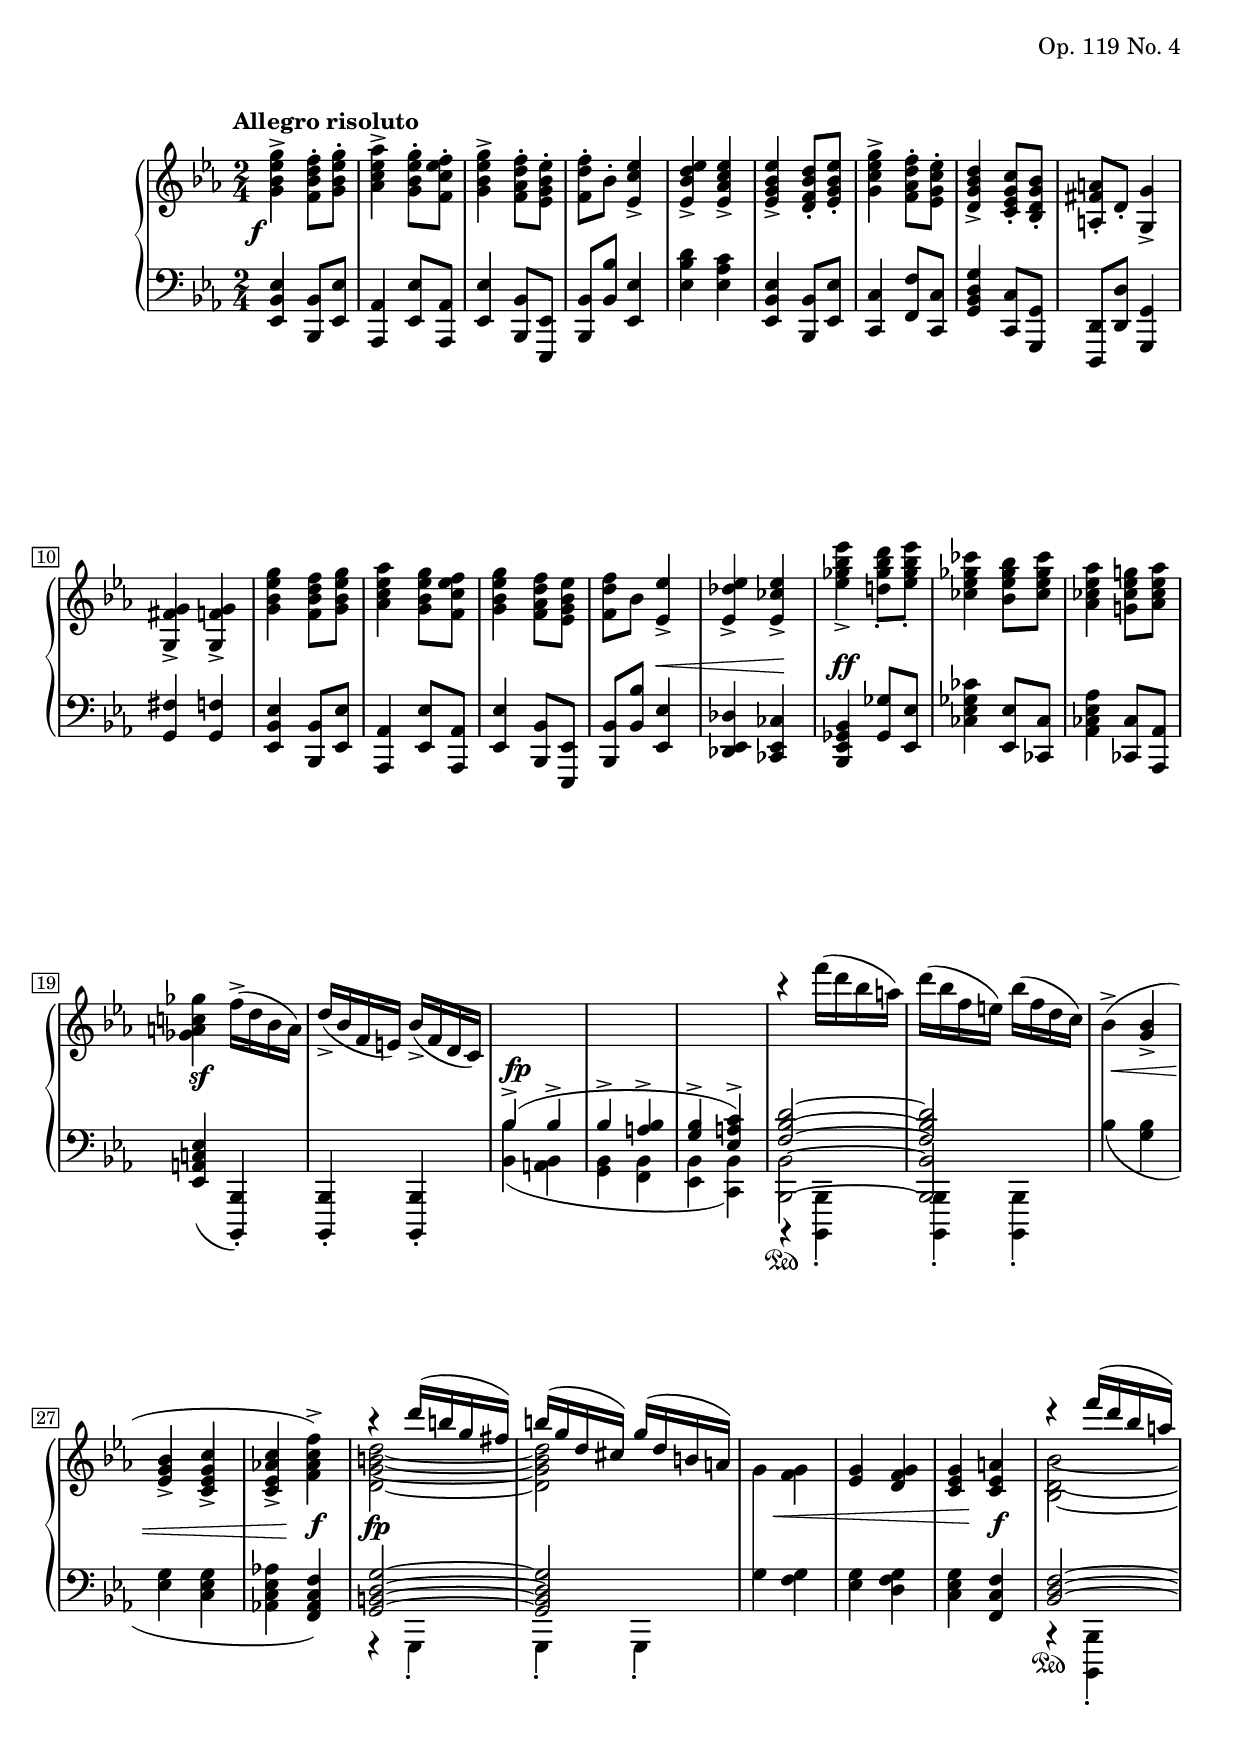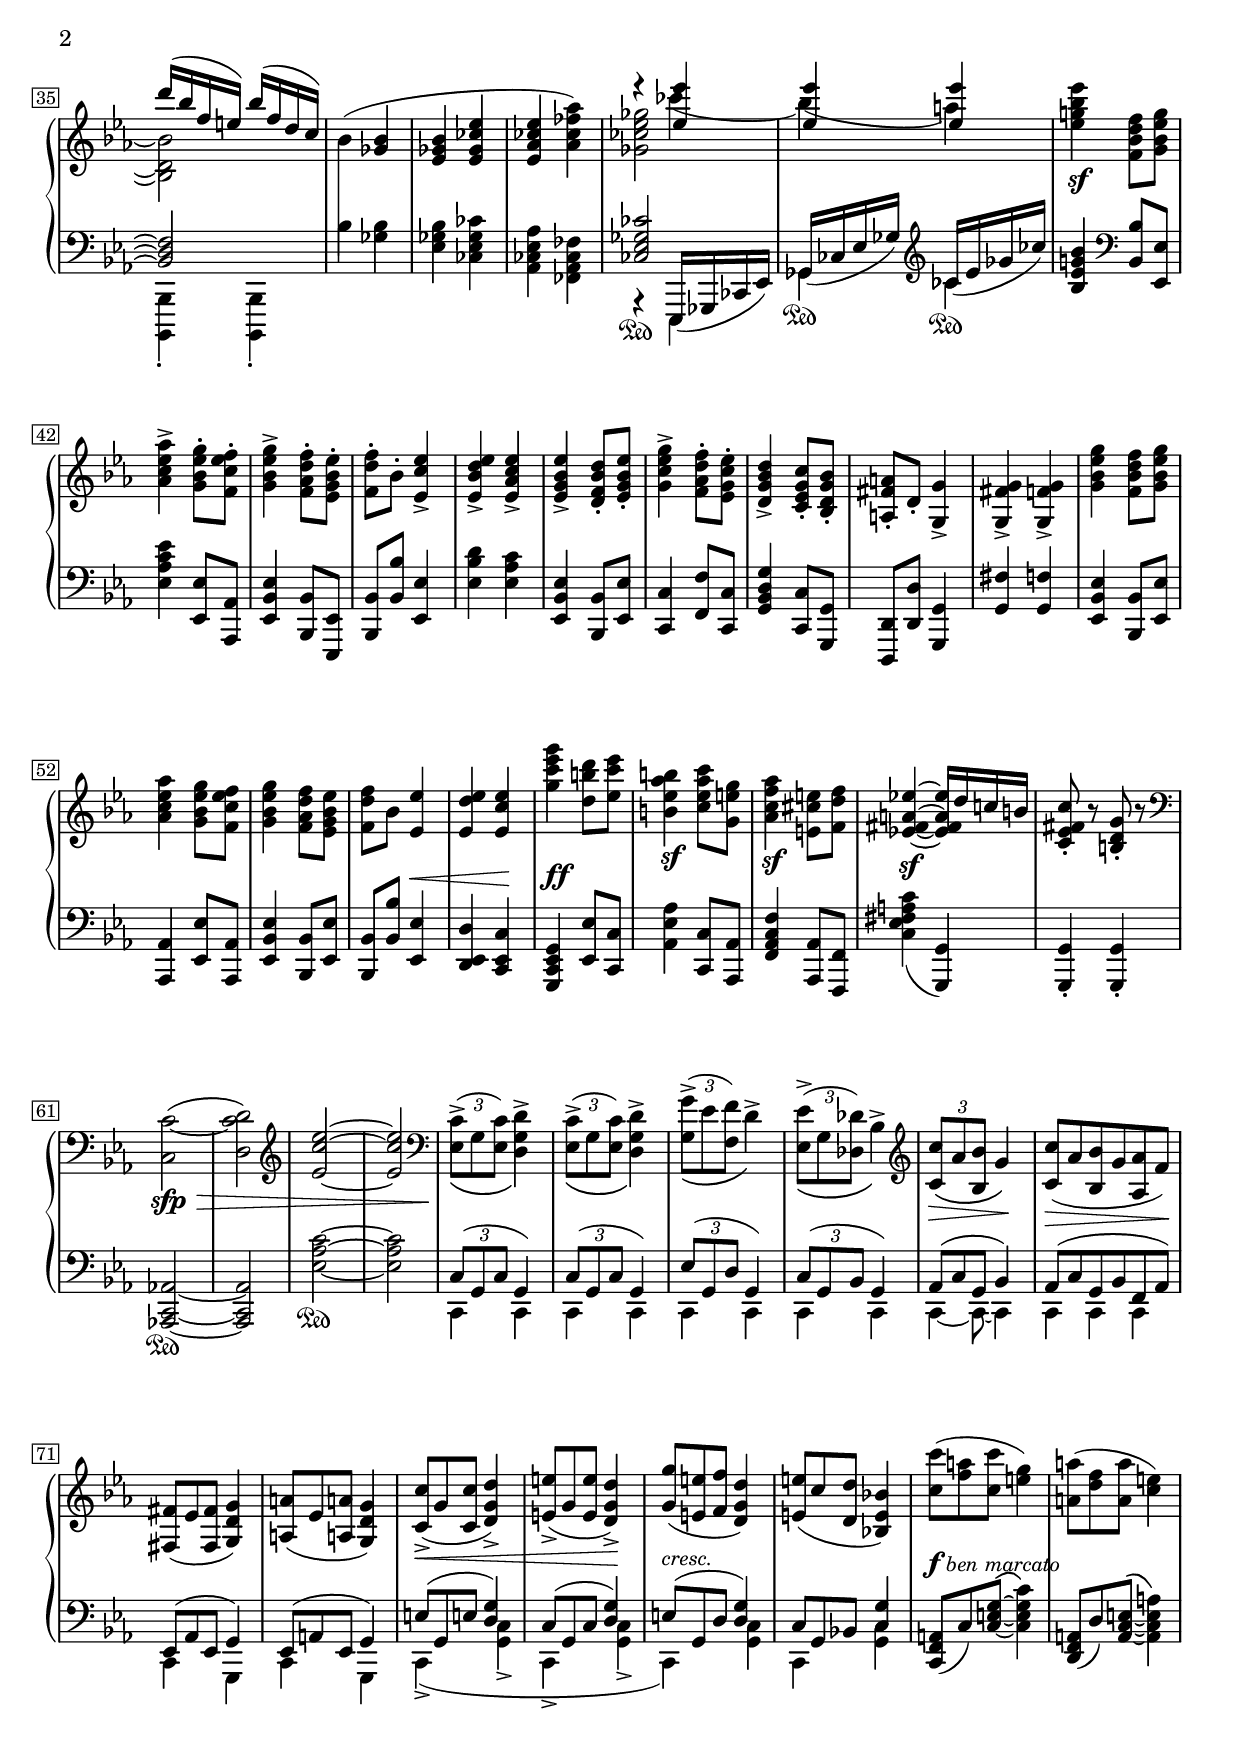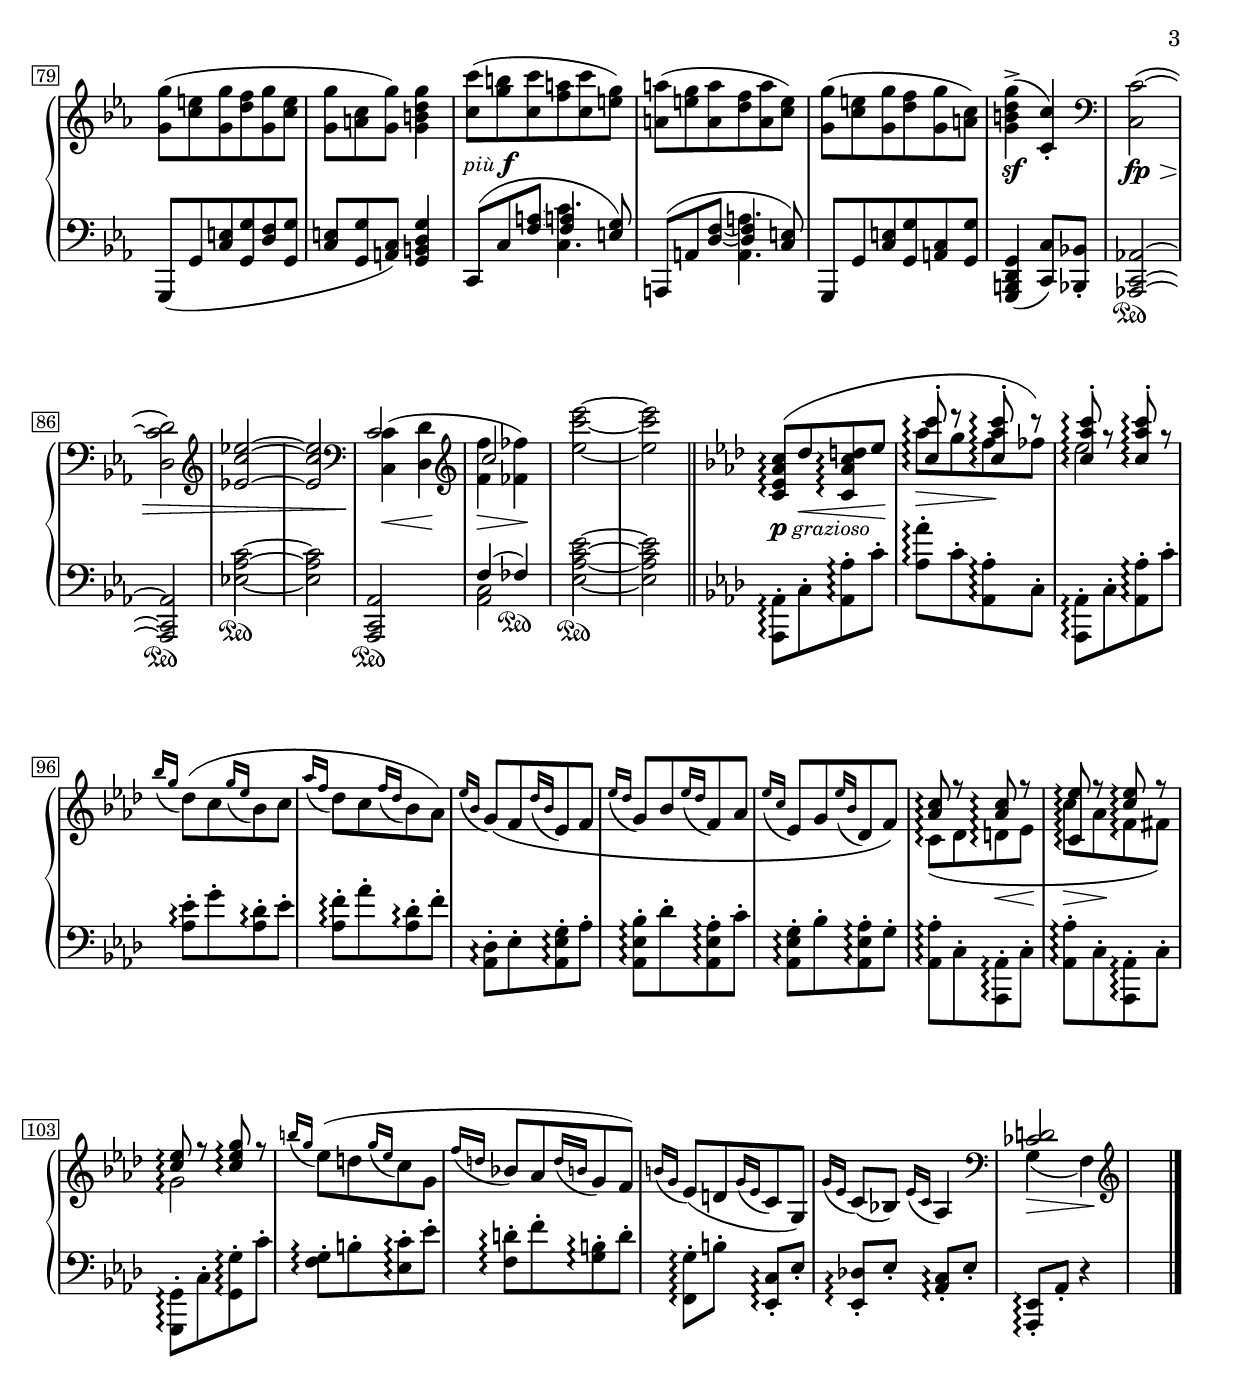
Global = {
  \key ees \major
  \time 2/4
  \include "../global.ly"
}

bottom = { \change Staff = "lower"\stemUp }
top = { \change Staff = "upper"\stemDown }
Ped = \markup { \hspace #-1.5 \musicglyph #"pedal.Ped" }

Sopran = \context Voice = "one" \relative c'' {
  \voiceOne
  \override MultiMeasureRest.staff-position = #0
  \override Rest.staff-position = #0
  \slurNeutral\stemNeutral
  %1
  \tempo \markup { \bold Allegro risoluto }
  | <g bes ees g>4^> <f bes d f>8^.[ <g bes ees g>^.]
  | <aes c ees aes>4^> <g bes ees g>8^.[ <f c' ees f>^.]
  | <g bes ees g>4^> <f aes d f>8^.[ <ees g bes ees>^.]
  | <f d' f>8^.[ bes^.] <ees, c' ees>4_>
  %5
  | <ees bes' d ees>_> <ees aes c ees>_>
  | <ees g bes ees>4_> <d f bes d>8_.[ <ees g bes ees>_.]
  | <g c ees g>4^> <f aes d f>8^.[ <ees g c ees>^.]
  | <d g bes d>4_> <c ees g c>8_.[ <bes d g bes>_.]
  | <a! fis' a!>8_.[ d_.] <g, g'>4_>
  %10
  | <g fis' g>4_> <g f'! g>4_>
  | <g' bes ees g>4 <f bes d f>8[ <g bes ees g>]
  | <aes c ees aes>4 <g bes ees g>8[ <f c' ees f>]
  | <g bes ees g>4 <f aes d f>8[ <ees g bes ees>]
  | <f d' f>8[ bes]
    \once\override Hairpin.self-alignment-Y = #6
    <ees, ees'>4_>\<
  %15
  | <ees des' ees>4_> <ees ces' ees>_>\!
  | \once\override Staff.TextScript.extra-offset = #'(-0.5 . -2)
    <ees' ges bes ees>4_>_\markup { \dynamic ff }
    <d ges bes d>8_.[ <ees ges bes ees>_.]
  | <ces ees ges ces>4 <bes ees ges bes>8[ <ces ees ges ces>]
  | <aes ces ees aes>4 <g! ces ees g!>8[ <aes ces ees aes>]
  | <ges a! c! ges'>4\sf f'16^>[( d bes a])
  %20
  | d_>[( bes f e!]) bes'_>[( f d c])
  | s2
  | s2
  | s2
  | bes''4\rest f'16[( d bes a!])
  %25
  | d[( bes f e!]) bes'[( f d c])
  | \once\override Stem.cross-staff = ##t
    \once\override Stem.length = #22
    \once\override Stem.flag-style = #'no-flag
    bes4^>(<g bes>_>
  | <ees g bes>_> <c ees g c>_>
  | <c ees aes! c>_>
    \once\override Staff.TextScript.extra-offset = #'(0.2 . -2.7)
    <f aes c f>^>)_\markup { \dynamic f }
  | \stemUp\slurUp bes'4\rest d16[( b! g fis])
  %30
  | b![( g d cis]) g'[( d b! a!])
  | \once\override Stem.cross-staff = ##t
    \once\override Stem.length = #22
    \once\override Stem.flag-style = #'no-flag
    \stemDown g4 <f g>
  | \stemNeutral <ees g> <d f g>
  | <c ees g>
    \once\override Staff.TextScript.extra-offset = #'(0.2 . -1)
    <c ees a!>_\markup { \dynamic f }
  | \stemUp\slurUp d''4\rest f16[( d bes a!])
  %35
  | d[( bes f e!]) bes'[( f d c])
  | \stemDown
    \once\override Stem.cross-staff = ##t
    \once\override Stem.length = #22
    \once\override Stem.flag-style = #'no-flag
    bes4( \stemNeutral <ges bes>
  | <ees ges bes> <ees ges ces ees>
  | <ees aes ces ees> <aes ces fes aes>)
  | e''4\rest \stemUp <ees, ees'>4
  %40
  | <ees ees'>4 <ees ees'>
  | \stemDown <ees g! bes ees>_\sf <f, bes d f>8[ <g bes ees g>]
  | \stemNeutral <aes c ees aes>4^> <g bes ees g>8^.[ <f c' ees f>^.]
  | <g bes ees g>4^> <f aes d f>8^.[ <ees g bes ees>^.]
  | <f d' f>8^.[ bes^.] <ees, c' ees>4_>
  %45
  | <ees bes' d ees>_> <ees aes c ees>_>
  | <ees g bes ees>4_> <d f bes d>8_.[ <ees g bes ees>_.]
  | <g c ees g>4^> <f aes d f>8^.[ <ees g c ees>^.]
  | <d g bes d>4_> <c ees g c>8_.[ <bes d g bes>_.]
  | <a! fis' a!>8_.[ d_.] <g, g'>4_>
  %50
  | <g fis' g>4_> <g f'! g>4_>
  | <g' bes ees g>4 <f bes d f>8[ <g bes ees g>]
  | <aes c ees aes>4 <g bes ees g>8[ <f c' ees f>]
  | <g bes ees g>4 <f aes d f>8[ <ees g bes ees>]
  | <f d' f>8[ bes]
    \once\override Hairpin.self-alignment-Y = #6
    <ees, ees'>4\<
  %55
  | <ees d' ees> <ees c' ees>\!
  | \once\override Staff.TextScript.extra-offset = #'(-0.2 . -2.5)
    <g' c ees g>_\markup { \dynamic ff }
    <d b'! d>8[ <ees c' ees>]
  | <b! ees aes b!>4\sf <c ees aes c>8[ <g e'! g>]
  | <aes c f aes>4\sf <e! cis' e!>8[ <f d' f>]
  | <ees_~ fis_~ a!~ ees'~>4\sf q16[ d' c b!]
  %60
  | <c, ees fis c'>8_. r <b! d g>_. r
    \clef bass
  | <c, c'_~>2\sfp(\>
  | <d c' d>)
  | \clef treble
    <ees'_~ c'~ ees~>
  | q
    \clef bass
  %65
  | \slurNeutral\phrasingSlurDown
    \tuplet 3/2 { <ees, c'>8^>\!\(( g <ees c'>) } <d g d'>4^>\)
  | \tuplet 3/2 { <ees c'>8^>\(( g <ees c'>) } <d g d'>4^>\)
  | \tuplet 3/2 { <g g'>8^>\(( ees' <f, f'>) } d'4^>\)
  | \tuplet 3/2 { <ees, ees'>8^>\(( g <des des'>) } bes'4^>\)
    \clef treble
  | \tuplet 3/2 { <c c'>8\>\( aes' <bes, bes'> } g'4\)\!
  %70
  | \omit TupletBracket \omit TupletNumber
    \tuplet 6/4 { <c, c'>8[(\> aes' <bes, bes'> g' <aes, aes'> f'])\! }
  | \tuplet 3/2 { <fis, fis'>( ees' <fis, fis'> } <g d' g>4)
  | \tuplet 3/2 { <a! a'!>8( ees' <a,! a'!> } <g d' g>4)
  | \tuplet 3/2 { <c c'>8_>(\< g' <c, c'> } <d g d'>4_>)
  | \tuplet 3/2 { <e! e'!>8_>( g <e e'> } <d g d'>4_>)\!
  %75
  | \stemUp
    \tuplet 3/2 { <g g'>8[( <e! e'!> <f f'>] } <d g d'>4)
  | \tuplet 3/2 { <e! e'!>8[( c' <d, d'>] } <bes! e bes'!>4)
  | \stemNeutral
    \tuplet 3/2 {
      \once\override Staff.TextScript.extra-offset = #'(-0.2 . -2.5)
      <c' c'>8[(_\markup {
      \dynamic f \italic\small "ben marcato"
    } <f a!> <c c'>] } <e! g>4)
  | \tuplet 3/2 { <a,! a'!>8[( <d f> <a a'>] } <c e!>4)
  | \tuplet 6/4 { <g g'>8[( <c e!> <g g'> <d' f> <g, g'> <c e>] }
  %80
  | \tuplet 3/2 { <g g'>[ <a! c> <g g'>]) } <g b! d g>4
  | \tuplet 6/4 {
      \once\override Staff.TextScript.extra-offset = #'(-0.2 . -0.5)
      <c c'>8[(_\markup {
      \italic\small "più" \dynamic f
    }
    <g' b!> <c, c'> <f a!> <c c'> <e! g>]) }
  | \tuplet 6/4 { <a,! a'!>8[( <e'! g> <a, a'> <d f> <a a'> <c e>]) }
  | \tuplet 6/4 { <g g'>8[( <c e!> <g g'> <d' f> <g, g'> <a! c>]) }
  | <g b! d g>4^>(\sf <c, c'>_.)
    \clef bass
  %85
  | <c, c'~>2\fp(\>
  | <d c' d>)
    \clef treble
  | <ees'!~ c'~ ees!~>
  | q
    \clef bass
  | \stemUp c\!
    \clef treble
  %90
  | c'
  | \stemDown <ees_~ c'_~ ees~>
  | q
    \key aes \major
    %\break
  | \stemUp
    \once\shape #'((0 . 0) (0 . 1) (0 . 1.5) (0 . -2)) Slur
    <c, ees aes c>8[^(_\markup {
      \dynamic p \italic\small "grazioso"
    }
    \arpeggio des'\< <c, aes' c d!>\arpeggio ees']\!
  | \once\override NoteColumn.force-hshift = #0.5 <c c'>^. d'\rest
    \once\override NoteColumn.force-hshift = #0.5 <c, aes' c>^. c'\rest)
  %95
  | <c, aes' c>^. g'\rest
    \once\override Arpeggio.positions = #'(-0.2 . 4)
    <c, aes' c>^.\arpeggio g'\rest
  | \slurDown \acciaccatura { \stemUp bes16 g } \stemDown des8[^( c
    \acciaccatura { \stemUp g'16 ees } \stemDown bes8 c]
  | \acciaccatura { \stemUp aes'16 f } \stemDown des8[ c
    \acciaccatura { \stemUp f16 des } \stemDown bes8 aes])
  | \stemUp
    \acciaccatura { \stemUp ees'16 bes }
    \once\shape #'((0.3 . 0) (0 . -1) (0 . -1.5) (0 . 0)) PhrasingSlur
    g8[_\( f \acciaccatura { \stemUp des'16 bes } ees,8 f]
  | \acciaccatura { \stemUp ees'16 des } g,8[ bes \acciaccatura { \stemUp ees16 des } f,8 aes]
  %100
  | \acciaccatura { \stemUp ees'16 c } ees,8[ g \acciaccatura { \stemUp ees'16 bes } des,8 f]\)
  | <aes c>8 f'\rest <aes, c> f'\rest
  | \once\override Arpeggio.positions = #'(-3.8 . 1.8)
    <c, ees'>\arpeggio f'\rest
    \once\override Arpeggio.positions = #'(-2.8 . 1.8)
    <c ees>\arpeggio f\rest
  | <c ees> f\rest
    \once\override Arpeggio.positions = #'(-0.3 . 2.6)
    <c ees g>\arpeggio f\rest
  | \stemDown \acciaccatura { \stemUp b16 g } \stemDown ees8[^( d!
    \acciaccatura { \stemUp g16 ees } \stemDown c8 g]
  %105
  | \acciaccatura { \stemUp f'16 d! } bes!8[ aes \acciaccatura { \stemUp d16 b! } g8 f])
  | \acciaccatura { \stemUp b!16 g } ees8[( d! \acciaccatura { \stemUp g16 ees } c8 g])
  | \acciaccatura { \stemUp g'16 ees } c8( bes) \acciaccatura { \stemUp ees16 c } aes4
    \clef bass
  | <ces d!>2
  | s2
  %110

  \fine
}

Alto = \context Voice = "two" \relative c' {
  \voiceTwo
  \override MultiMeasureRest.staff-position = #0
  \override Rest.staff-position = #0
  %1
  | s2*23
  %24
  | \bottom <f, bes d>2^~ q
  | s2*3
  | \top <d' g b! d>2~\fp
  %30
  | q
  | s2*3
  | <bes d bes'>2~
  %35
  | q
  | s2*3
  | <ges' ces ees ges>2*1/2
    \once\shape #'((0 . 0) (0 . 0.4) (0 . 0.2) (0 . 0)) Slur
    ces'4(
  %40
  | \once\shape #'((0.2 . 0.4) (0 . 1.2) (0 . 0.4) (0 . 0)) Slur
    bes)( a!)
  | s2*48
  %89
  | \once\override Hairpin.Y-offset = #-3.5
    <c,,, c'>4\<^( <d d'>\!
  | <f' f'>\> <fes fes'>\!)
  | s2*3
  | \once\override Arpeggio.positions = #'(-0.5 . 4)
    aes'8\arpeggio[\> g
    \once\override Arpeggio.positions = #'(-0.2 . 4)
    f\arpeggio\! fes]
  %95
  | \once\override Arpeggio.positions = #'(-0.2 . 4)
    ees2\arpeggio
  | s2*5
  %101
  | \once\override Arpeggio.positions = #'(-3.5 . 1.5)
    c,8[\arpeggio( des
    \once\override Arpeggio.positions = #'(-3.5 . 1.5)
    d!\arpeggio\< ees]\!
  | c'[\> aes\! f fis])
  | \once\override Arpeggio.positions = #'(-2 . 1.5)
    g2\arpeggio
  | s2*4
  | g,4(\> f)\!
    \clef treble

}

Tenor = \context Voice = "three" \relative c {
  \voiceThree
  \override MultiMeasureRest.staff-position = #0
  \override Rest.staff-position = #0
  %1
  | s2*20
  %21
  | bes'4^>( bes^>
  | bes^> <a! bes>^>
  | <g bes>^> <ees a! c>^>)
  | \stemDown <bes, bes'>2~
  %25
  | \once\override Stem.length = #10
    \stemUp \once\override NoteColumn.force-hshift = #0
    <bes bes'>2
  | \stemDown
    bes''4_( <g bes>
  | \stemNeutral <ees g> <c ees g>
  | <aes! c ees aes!> <f aes c f>)
  | \stemUp <g b! d g>2~
  %30
  | q
  | \stemDown g'4 <f g>
  | <ees g> <d f g>
  | <c ees g> \stemUp <f, c' f>
  | <bes d f>2~
  %35
  | q
  | \stemDown bes'4 <ges bes>
  | <ees ges bes> <ces ees ges ces>
  | <aes ces ees aes> <fes aes ces fes>
  | \stemUp\slurDown <ces' ees ges ces>2*1/2 ees,,16[( ges ces ees])
  %40
  | ges16[( ces ees ges]) \clef treble ces16[( ees ges ces])
  | s2*24
  %65
  | \slurUp \tuplet 3/2 { c,,8( g c } g4)
  | \tuplet 3/2 { c8( g c } g4)
  | \tuplet 3/2 { ees'8( g, d' } g,4)
  | \tuplet 3/2 { c8( g bes } g4)
  | \omit TupletBracket \omit TupletNumber
    \tuplet 3/2 { aes8( c g } bes4)
  %70
  | \tuplet 6/4 { aes8([ c g bes f aes)] }
  | \tuplet 3/2 { ees8( aes ees } g4)
  | \tuplet 3/2 { ees8( a! ees } g4)
  | \tuplet 3/2 { e'!8( g, e'! } <g d>4)
  | \tuplet 3/2 { c,8( g c } <g' d>4)
  %75
  | \tuplet 3/2 { e!8(^\markup { \italic\small "cresc." } g, d' } <g d>4)
  | \tuplet 3/2 { c,8 g bes! } <c g'>4
  | s2*4
  %81
  | \tuplet 6/4 {
      c,8( c' <f a!>~
      \once\override NoteColumn.force-hshift = #0.1 <f a!>4
      <e! g>8)
    }
  | \tuplet 6/4 {
      a,,!8( a'! <d_~ f_~>
      \once\override NoteColumn.force-hshift = #0.1 <d f>4
      <c e!>8)
    }
  | s2*7
  % 90
  | f4( fes)_\Ped
}

Bass = \context Voice = "four" \relative c {
  \voiceFour
  \override MultiMeasureRest.staff-position = #0
  \override Rest.staff-position = #0
  \stemNeutral
  \omit TupletBracket
  %1
  | <ees, bes' ees>4 <bes bes'>8[ <ees ees'>]
  | <aes, aes'>4 <ees' ees'>8[ <aes, aes'>]
  | <ees' ees'>4 <bes bes'>8[ <ees, ees'>]
  | <bes' bes'>8[ <bes' bes'>] <ees, ees'>4
  %5
  | <ees' bes' d> <ees aes c>
  | <ees, bes' ees>4 <bes bes'>8[ <ees ees'>]
  | <c c'>4 <f f'>8[ <c c'>]
  | <g' bes d g>4 <c, c'>8[ <g g'>]
  | <d d'>8[ <d' d'>] <g, g'>4
  %10
  | <g' fis'>4 <g f'!>
  | <ees bes' ees>4 <bes bes'>8[ <ees ees'>]
  | <aes, aes'>4 <ees' ees'>8[ <aes, aes'>]
  | <ees' ees'>4 <bes bes'>8[ <ees, ees'>]
  | <bes' bes'>8[ <bes' bes'>] <ees, ees'>4
  %15
  | <des ees des'> <ces ees ces'>
  | <bes ees ges bes>4 <ges' ges'>8[ <ees ees'>]
  | <ces' ees ges ces>4 <ees, ees'>8[ <ces ces'>]
  | <aes' ces ees aes>4 <ces, ces'>8[ <aes aes'>]
  | <ees' a! c! ees>4( <bes, bes'>_.)
  %20
  | <bes bes'>_. <bes bes'>_.
  | <bes'' bes'>(^\markup { \hspace #0.1 \dynamic fp } \stemDown <a! bes>
  | <g bes> <f bes>
  | <ees bes'> <c bes'>)
  | \tweak X-offset #0.2 bes,\rest_\Ped
    <bes bes'>_.
  %25
  | \once\override NoteColumn.force-hshift = #1 <bes bes'>_.
    <bes bes'>_.
  | s2*3
  | g'4\rest g_.
  %30
  | g_. g_.
  | s2
  | s2
  | s2
  | bes4\rest_\Ped <bes, bes'>_.
  %35
  | q_. q_.
  | s2
  | s2
  | s2
  | a'4\rest_\Ped ees
  %40
  | ges'_\Ped ces'_\Ped
  | \stemUp <bes ees g! bes> \clef bass <bes, bes'>8[ <ees, ees'>]
  | \stemNeutral <ees' aes c ees>4 <ees, ees'>8[ <aes, aes'>]
  | <ees' bes' ees>4 <bes bes'>8[ <ees, ees'>]
  | <bes' bes'>8[ <bes' bes'>] <ees, ees'>4
  %45
  | <ees' bes' d> <ees aes c>
  | <ees, bes' ees>4 <bes bes'>8[ <ees ees'>]
  | <c c'>4 <f f'>8[ <c c'>]
  | <g' bes d g>4 <c, c'>8[ <g g'>]
  | <d d'>8[ <d' d'>] <g, g'>4
  %50
  | <g' fis'>4 <g f'!>
  | <ees bes' ees>4 <bes bes'>8[ <ees ees'>]
  | <aes, aes'>4 <ees' ees'>8[ <aes, aes'>]
  | <ees' bes' ees>4 <bes bes'>8[ <ees ees'>]
  | <bes bes'>8[ <bes' bes'>] <ees, ees'>4
  %55
  | <d ees d'> <c ees c'>
  | <g c ees g> <ees' ees'>8[ <c c'>]
  | <aes' ees' aes>4 <c, c'>8[ <aes aes'>]
  | <f' aes c f>4 <aes, aes'>8[ <f f'>]
  | <c'' ees fis a! c>4( <g, g'>)
  %60
  | q_. q_.
  | <aes! c aes'!>2~_\Ped
  | q2
  | <ees''~ aes^~ c^~>_\Ped
  | q
  %65
  | \stemDown c,4 c
  | c c
  | c c
  | c c
  | \omit TupletNumber \tuplet 3/2 { c4~ 8~ } 4
  %70
  | \tuplet 6/4 { c c c }
  | c4 g
  | c g
  | c_>( <g' c>_>
  | c,_> <g' c>_>
  %75
  | c,) <g' c>
  | c, <g' c>
  | \stemNeutral\slurNeutral\phrasingSlurNeutral
    \tuplet 3/2 {
      <c, f a!>8( c')
      \once\shape #'((-0.8 . 1.6) (0 . 1.2) (0 . 1) (0 . 0)) PhrasingSlur
      <c~ e!~ g^~>\(
    }
    <c e g c>4\)
  | \tuplet 3/2 {
      <d, f a!>8( d')
      \once\shape #'((-0.8 . 2.8) (0 . 2.2) (0 . 1.6) (0 . 0.2)) PhrasingSlur
      <a~ c~ e!~>\(
    }
    <a c e a!>4\)
  | \tuplet 6/4 { g,8[( g' <c e!> <g g'> <d' f> <g, g'>] }
  %80
  | \tuplet 3/2 { <c e!>8 <g g'> <a! c>) } <g b! d g>4
  | s4 \tuplet 3/2 { <c c'>4. }
  | s4 \tuplet 3/2 { <a a'>4. }
  | \tuplet 6/4 { g,8[ g' <c e!> <g g'> <a c> <g g'>] }
  | <g, b! d g>4( <c c'>8)[ <bes bes'>_.]
  %85
  | <aes!^~ c^~ aes'!^~>2-\Ped
  | <aes c aes'>-\Ped
  | <ees''!~ aes^~ c^~>-\Ped
  | q
  | <aes,, c aes'>-\Ped
  %90
  | \stemDown <aes' c>2
  | <ees'~ aes~ c^~ ees^~>2-\Ped
  | <ees aes c ees>2
    \bar "||"
    \key aes \major
  | <aes,, aes'>8^.\arpeggio[ c'^. <aes aes'>^.\arpeggio c'^.]
  | <aes aes'>^.\arpeggio[ c^. <aes, aes'>^.\arpeggio c^.]
  %95
  | <aes, aes'>^.\arpeggio[ c'^. <aes aes'>^.\arpeggio c'^.]
  | <aes ees'>^.\arpeggio[ g'^. <aes, des>^.\arpeggio ees'^.]
  | <aes, f'>^.\arpeggio[ aes'^. <aes, des>^.\arpeggio f'^.]
  | <aes,, des>^.\arpeggio[ ees'^. <aes, ees' g>^.\arpeggio aes'^.]
  | <aes, ees' bes'>^.\arpeggio[ des'^. <aes, ees' aes>^.\arpeggio c'^.]
  %100
  | <aes, ees' g>^.\arpeggio[ bes'^. <aes, ees' aes>^.\arpeggio g'^.]
  | <aes, aes'>^.\arpeggio[ c^. <aes, aes'>^.\arpeggio c'^. ]
  | <aes aes'>^.\arpeggio[ c^. <aes, aes'>^.\arpeggio c'^. ]
  | <g, g'>^.\arpeggio[ c'^. <g g'>^.\arpeggio c'^.]
  | \once\override Arpeggio.positions = #'(0 . 3)
    <f, g>^.\arpeggio[ b!^.
    \once\override Arpeggio.positions = #'(-0.5 . 3.5)
    <ees, c'>^.\arpeggio ees'^.]
  %105
  | \once\override Arpeggio.positions = #'(0 . 3.5)
    <f, d'!>^.\arpeggio[ f'^.
    \once\override Arpeggio.positions = #'(0.5 . 3)
    <g, b!>^.\arpeggio d'^.]
  | \once\override Arpeggio.positions = #'(-3 . 2)
    <f,, g'>^.\arpeggio[ b'!^.]
    \stemUp
    \once\override Arpeggio.positions = #'(-3.5 . 0)
    <ees,, c'>_.\arpeggio[ ees'_.]
  | <ees, des'!>_.\arpeggio[ ees'_.]
    \once\override Arpeggio.positions = #'(-2.5 . 0)
    <aes, c>_.\arpeggio[ ees'_.]
  | \once\override Arpeggio.positions = #'(-6 . -2)
    <aes,, ees'>_.\arpeggio[ aes'_.] r4
  | s2
  %110

  \fine
}

centerDynamics = {
  %1
  | s4-\markup { \hspace #-2 \dynamic f } s2.
  | s2*23
  %26
  | s32 s32
    \once\override Hairpin.self-alignment-Y = #8
    s8.\< s4
  | s2
  | s8 s8\! s8 s8
  | s2
  %30
  | s2
  | s8
    \once\override Hairpin.self-alignment-Y = #6
    s8\< s4
  | s2
  | s8 s8\! s8 s8

}

\score {
  \new PianoStaff
  <<
    \accidentalStyle Score.piano
    \context Staff = "upper" <<
      \set Staff.midiInstrument = #"acoustic grand"
      \Global
      \clef treble
      \Sopran
      \Alto
    >>
    \context Dynamics <<
      \Global \centerDynamics
    >>
    \context Staff = "lower" <<
      \set Staff.midiInstrument = #"acoustic grand"
      \Global
      \clef bass
      \Tenor
      \Bass
    >>
  >>
  \header {
    composer = "Johannes Brahsm"
    opus = "Op. 119 No. 4"
    title = \markup { "Rapsodie Es-Dur" }
    %subtitle = \markup { "Op. 119, No 4" }
  }
  \layout {
    \context {
      \PianoStaff
      % More space between staves in the same PianoStaff
      %\override StaffGrouper.staff-staff-spacing.minimum-distance = 12
      \override TextScript.font-shape = #'italic
    }
  }
  \midi {
    \tempo 4 = 100
  }
}
